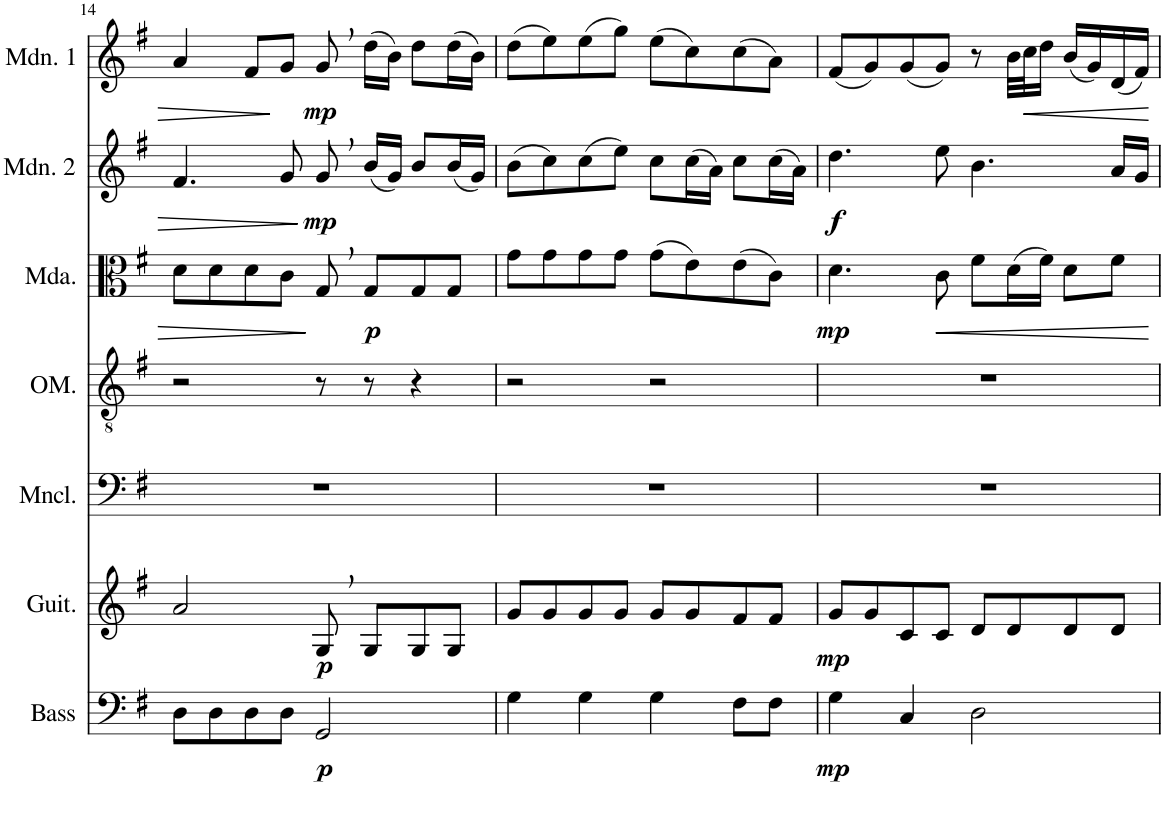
**kern	**dynam	**kern	**dynam	**kern	**kern	**kern	**dynam	**kern	**dynam	**kern	**dynam
*part7	*part7	*part6	*part6	*part5	*part4	*part3	*part3	*part2	*part2	*part1	*part1
*staff7	*staff7	*staff6	*staff6	*staff5	*staff4	*staff3	*staff3	*staff2	*staff2	*staff1	*staff1
*I"Acoustic Bass	*	*I"Guitar	*	*I"Mandocello	*I"Octave Mandolin	*I"Mandola	*	*I"Mandolin 2	*	*I"Mandolin 1	*
*I'Bass	*	*I'Guit.	*	*I'Mncl.	*I'OM.	*I'Mda.	*	*I'Mdn. 2	*	*I'Mdn. 1	*
!!LO:PB:g=z
*clefF4	*	*clefG2	*	*clefF4	*clefGv2	*clefC3	*	*clefG2	*	*clefG2	*
*Trd7c12	*	*Trd7c12	*	*	*	*	*	*	*	*	*
*k[f#]	*	*k[f#]	*	*k[f#]	*k[f#]	*k[f#]	*	*k[f#]	*	*k[f#]	*
*M4/4	*	*M4/4	*	*M4/4	*M4/4	*M4/4	*	*M4/4	*	*M4/4	*
=14	=14	=14	=14	=14	=14	=14	=14	=14	=14	=14	=14
8D\L	.	2a/	.	1r	2r	8d\L	.	4.f#/	.	4a/	.
8D\	.	.	.	.	.	8d\	.	.	.	.	.
8D\	.	.	.	.	.	8d\	.	.	.	8f#/L	.
8D\J	.	.	.	.	.	8c\J	.	8g/	.	8g/J	.
!	!LO:DY:b	!	!LO:DY:b	!	!	!	!	!	!LO:DY:b	!	!LO:DY:b
2GG/	p	8G,/	p	.	8r	8G,/	.	8g,/	mp	8g,/	mp
!	!	!	!	!	!	!	!LO:DY:b	!	!	!	!
.	.	8G/L	.	.	8r	8G/L	p	(16b/LL	.	(16dd\LL	.
.	.	.	.	.	.	.	.	16g/JJ)	.	16b\JJ)	.
.	.	8G/	.	.	4r	8G/	.	8b/L	.	8dd\L	.
.	.	8G/J	.	.	.	8G/J	.	(16b/L	.	(16dd\L	.
.	.	.	.	.	.	.	.	16g/JJ)	.	16b\JJ)	.
=15	=15	=15	=15	=15	=15	=15	=15	=15	=15	=15	=15
4G\	.	8g/L	.	1r	2r	8g\L	.	(8b\L	.	(8dd\L	.
.	.	8g/	.	.	.	8g\	.	8cc\)	.	8ee\)	.
4G\	.	8g/	.	.	.	8g\	.	(8cc\	.	(8ee\	.
.	.	8g/J	.	.	.	8g\J	.	8ee\J)	.	8gg\J)	.
4G\	.	8g/L	.	.	2r	(8g\L	.	8cc\L	.	(8ee\L	.
.	.	8g/	.	.	.	8e\)	.	(16cc\L	.	8cc\)	.
.	.	.	.	.	.	.	.	16a\JJ)	.	.	.
8F#\L	.	8f#/	.	.	.	(8e\	.	8cc\L	.	(8cc\	.
8F#\J	.	8f#/J	.	.	.	8c\J)	.	(16cc\L	.	8a\J)	.
.	.	.	.	.	.	.	.	16a\JJ)	.	.	.
=16	=16	=16	=16	=16	=16	=16	=16	=16	=16	=16	=16
!	!LO:DY:b	!	!LO:DY:b	!	!	!	!LO:DY:b	!	!LO:DY:b	!	!
4G\	mp	8g/L	mp	1r	1r	4.d\	mp	4.dd\	f	(8f#/L	.
.	.	8g/	.	.	.	.	.	.	.	8g/)	.
4C/	.	8c/	.	.	.	.	.	.	.	(8g/	.
!	!	!	!	!	!	!	!LO:HP:b	!	!	!	!
.	.	8c/J	.	.	.	8c\	<	8ee\	.	8g/J)	.
2D\	.	8d/L	.	.	.	8f#\L	.	4.b\	.	8r	.
.	.	8d/	.	.	.	(16d\L	.	.	.	32b\LLL	.
!	!	!	!	!	!	!	!	!	!	!	!LO:HP:b
.	.	.	.	.	.	.	.	.	.	32cc\J	<
.	.	.	.	.	.	16f#\JJ)	.	.	.	16dd\JJ	.
.	.	8d/	.	.	.	8d\L	.	.	.	(16b/LL	.
.	.	.	.	.	.	.	.	.	.	16g/)	.
.	.	8d/J	.	.	.	8f#\J	.	16a/LL	.	(16d/	.
.	.	.	.	.	.	.	.	16g/JJ	.	16f#/JJ)	.
.	.	.	.	.	.	.	[	.	.	.	[
=	=	=	=	=	=	=	=	=	=	=	=
*-	*-	*-	*-	*-	*-	*-	*-	*-	*-	*-	*-
